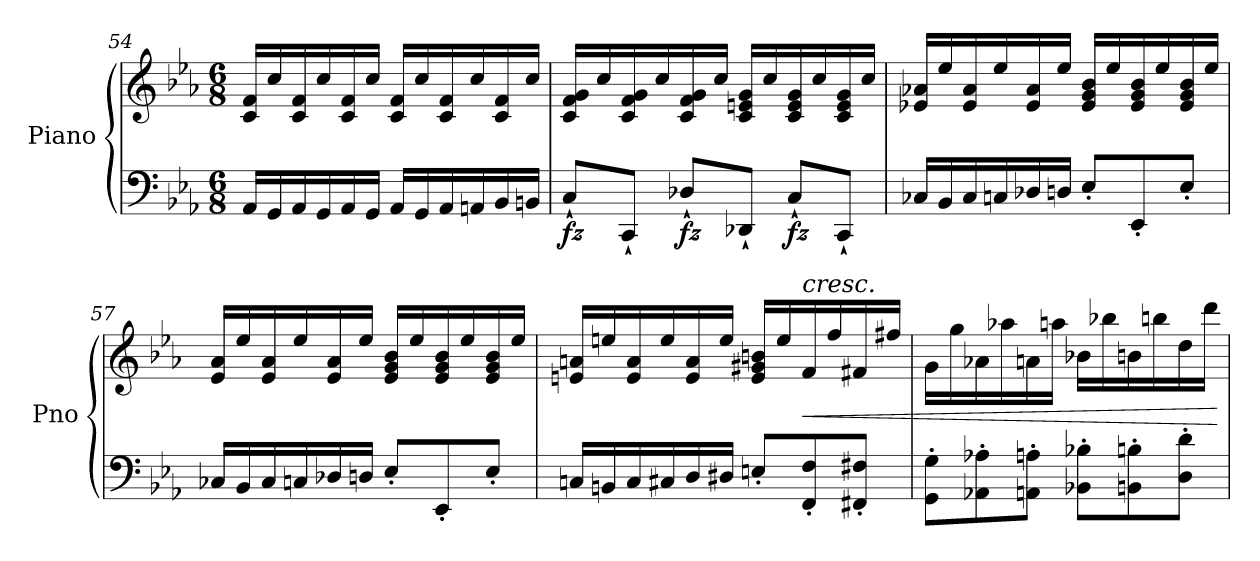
**kern	**kern	**dynam
*part1	*part1	*part1
*staff2	*staff1	*staff1/2
*I"Piano	*	*
*I'Pno	*	*
*clefF4	*clefG2	*
*k[b-e-a-]	*k[b-e-a-]	*
*M6/8	*M6/8	*
=54	=54	=54
16AA-/LL	16c/ 16f/LL	.
16GG/	16cc/	.
16AA-/	16c/ 16f/	.
16GG/	16cc/	.
16AA-/	16c/ 16f/	.
16GG/JJ	16cc/JJ	.
16AA-/LL	16c/ 16f/LL	.
16GG/	16cc/	.
16AA-/	16c/ 16f/	.
16AAn/	16cc/	.
16BB-/	16c/ 16f/	.
16BBn/JJ	16cc/JJ	.
=55	=55	=55
!	!	!LO:DY:b=2
8C`/L	16c/ 16f/ 16g/LL	fz
.	16cc/	.
8CC`/J	16c/ 16f/ 16g/	.
.	16cc/	.
!	!	!LO:DY:b=2
8D-X`/L	16c/ 16f/ 16g/	fz
.	16cc/JJ	.
8DD-X`/J	16c/ 16en/ 16g/LL	.
.	16cc/	.
!	!	!LO:DY:b=2
8C`/L	16c/ 16e/ 16g/	fz
.	16cc/	.
8CC`/J	16c/ 16e/ 16g/	.
.	16cc/JJ	.
!!LO:LB:g=z
=56	=56	=56
16C-X/LL	16e-X/ 16a-X/LL	.
16BB-/	16ee-/	.
16C-/	16e-/ 16a-/	.
16Cn/	16ee-/	.
16D-X/	16e-/ 16a-/	.
16Dn/JJ	16ee-/JJ	.
8E-'/L	16e-/ 16g/ 16b-/LL	.
.	16ee-/	.
8EE-'/	16e-/ 16g/ 16b-/	.
.	16ee-/	.
8E-'/J	16e-/ 16g/ 16b-/	.
.	16ee-/JJ	.
=57	=57	=57
16C-X/LL	16e-/ 16a-/LL	.
16BB-/	16ee-/	.
16C-/	16e-/ 16a-/	.
16Cn/	16ee-/	.
16D-X/	16e-/ 16a-/	.
16Dn/JJ	16ee-/JJ	.
8E-'/L	16e-/ 16g/ 16b-/LL	.
.	16ee-/	.
8EE-'/	16e-/ 16g/ 16b-/	.
.	16ee-/	.
8E-'/J	16e-/ 16g/ 16b-/	.
.	16ee-/JJ	.
=58	=58	=58
16Cn/LL	16en/ 16an/LL	.
16BBn/	16een/	.
16C/	16e/ 16a/	.
16C#X/	16ee/	.
16D/	16e/ 16a/	.
16D#X/JJ	16ee/JJ	.
8En'/L	16e/ 16g#X/ 16bn/LL	.
.	16ee/	.
!	!LO:TX:a:i:t=cresc.	!
!	!	!LO:HP:b
8FF/' 8F/'	16f/	<
.	16ff/	.
8FF#X/' 8F#X/'J	16f#X/	.
.	16ff#X/JJ	.
!!LO:LB:g=z
=59	=59	=59
8GG\' 8G\'L	16g\LL	.
.	16gg\	.
8AA-X\' 8A-X\'	16a-X\	.
.	16aa-X\	.
8AAn\' 8An\'J	16an\	.
.	16aan\JJ	.
8BB-X\' 8B-X\'L	16b-X\LL	.
.	16bb-X\	.
8BBn\' 8Bn\'	16bn\	.
.	16bbn\	.
8D\' 8d\'J	16dd\	.
.	16ddd\JJ	.
.	.	[
=	=	=
*-	*-	*-
